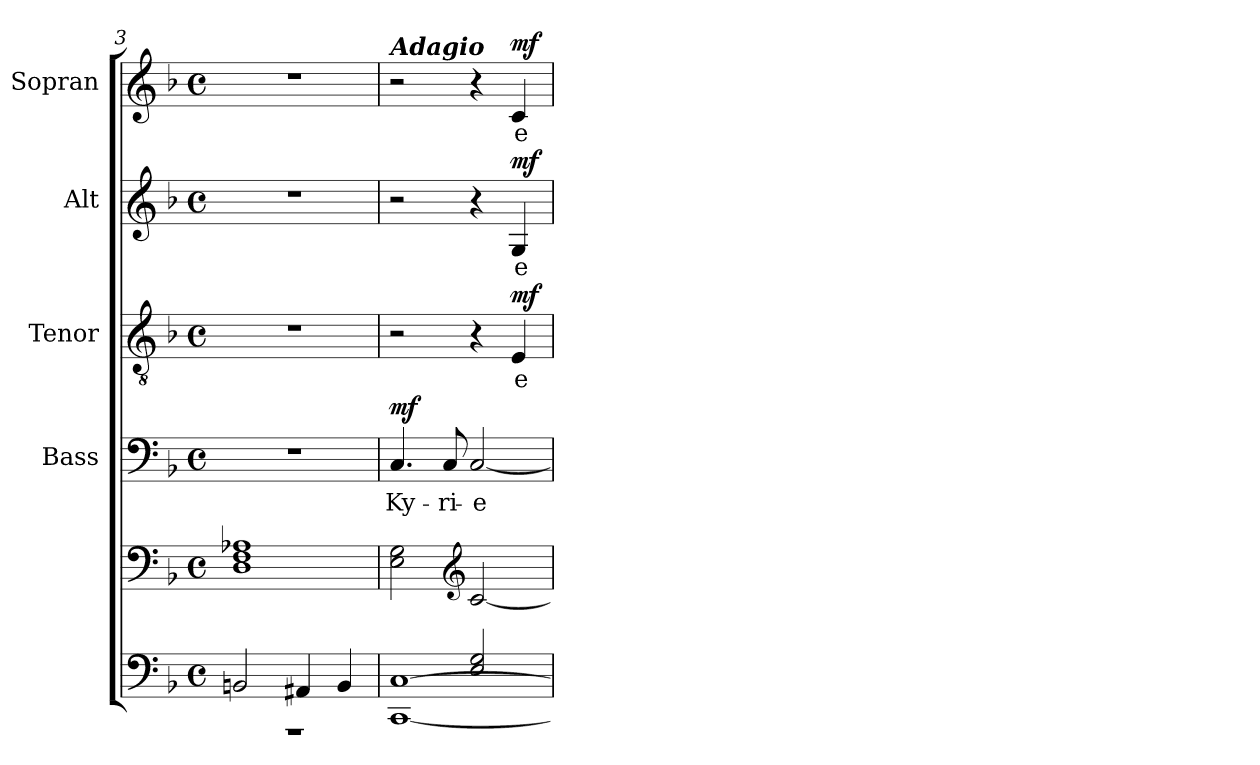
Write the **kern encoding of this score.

**kern	**kern	**kern	**text	**dynam	**kern	**text	**dynam	**kern	**text	**dynam	**kern	**text	**dynam
*part5	*part5	*part4	*part4	*part4	*part3	*part3	*part3	*part2	*part2	*part2	*part1	*part1	*part1
*staff6	*staff5	*staff4	*staff4	*staff4	*staff3	*staff3	*staff3	*staff2	*staff2	*staff2	*staff1	*staff1	*staff1
*	*	*I"Bass	*	*	*I"Tenor	*	*	*I"Alt	*	*	*I"Sopran	*	*
*	*	*I'B.	*	*	*I'T.	*	*	*I'A.	*	*	*I'S.	*	*
*clefF4	*clefF4	*clefF4	*	*	*clefGv2	*	*	*clefG2	*	*	*clefG2	*	*
*k[b-]	*k[b-]	*k[b-]	*	*	*k[b-]	*	*	*k[b-]	*	*	*k[b-]	*	*
*F:	*F:	*F:	*	*	*F:	*	*	*F:	*	*	*F:	*	*
*M4/4	*M4/4	*M4/4	*	*	*M4/4	*	*	*M4/4	*	*	*M4/4	*	*
*met(c)	*met(c)	*met(c)	*	*	*met(c)	*	*	*met(c)	*	*	*met(c)	*	*
=3	=3	=3	=3	=3	=3	=3	=3	=3	=3	=3	=3	=3	=3
*^	*	*	*	*	*	*	*	*	*	*	*	*	*
2BBn/	1rBBB	1D 1F 1A-X	1r	.	.	1r	.	.	1r	.	.	1r	.	.
4AA#X/	.	.	.	.	.	.	.	.	.	.	.	.	.	.
4BB/	.	.	.	.	.	.	.	.	.	.	.	.	.	.
=4	=4	=4	=4	=4	=4	=4	=4	=4	=4	=4	=4	=4	=4	=4
!	!	!	!	!	!	!	!	!	!	!	!	!LO:TX:a:Bi:t=Adagio	!	!
!	!	!	!	!LO:LY:b	!LO:DY:a	!	!	!	!	!	!	!	!	!
2ryy	[<1CC [<1C	2E\ 2G\	4.C/	Ky-	mf	2r	.	.	2r	.	.	2r	.	.
!	!	!	!	!LO:LY:b	!	!	!	!	!	!	!	!	!	!
.	.	.	8C/	-ri-	.	.	.	.	.	.	.	.	.	.
*	*	*clefG2	*	*	*	*	*	*	*	*	*	*	*	*
!	!	!	!	!LO:LY:b	!	!	!	!	!	!	!	!	!	!
2E/ 2G/	.	[2c/	[2C/	-e	.	4r	.	.	4r	.	.	4r	.	.
!	!	!	!	!	!	!	!LO:LY:b	!LO:DY:a	!	!LO:LY:b	!LO:DY:a	!	!LO:LY:b	!LO:DY:a
.	.	.	.	.	.	4E/	e-	mf	4G/	e-	mf	4c/	e-	mf
*v	*v	*	*	*	*	*	*	*	*	*	*	*	*	*
=	=	=	=	=	=	=	=	=	=	=	=	=	=
*-	*-	*-	*-	*-	*-	*-	*-	*-	*-	*-	*-	*-	*-
